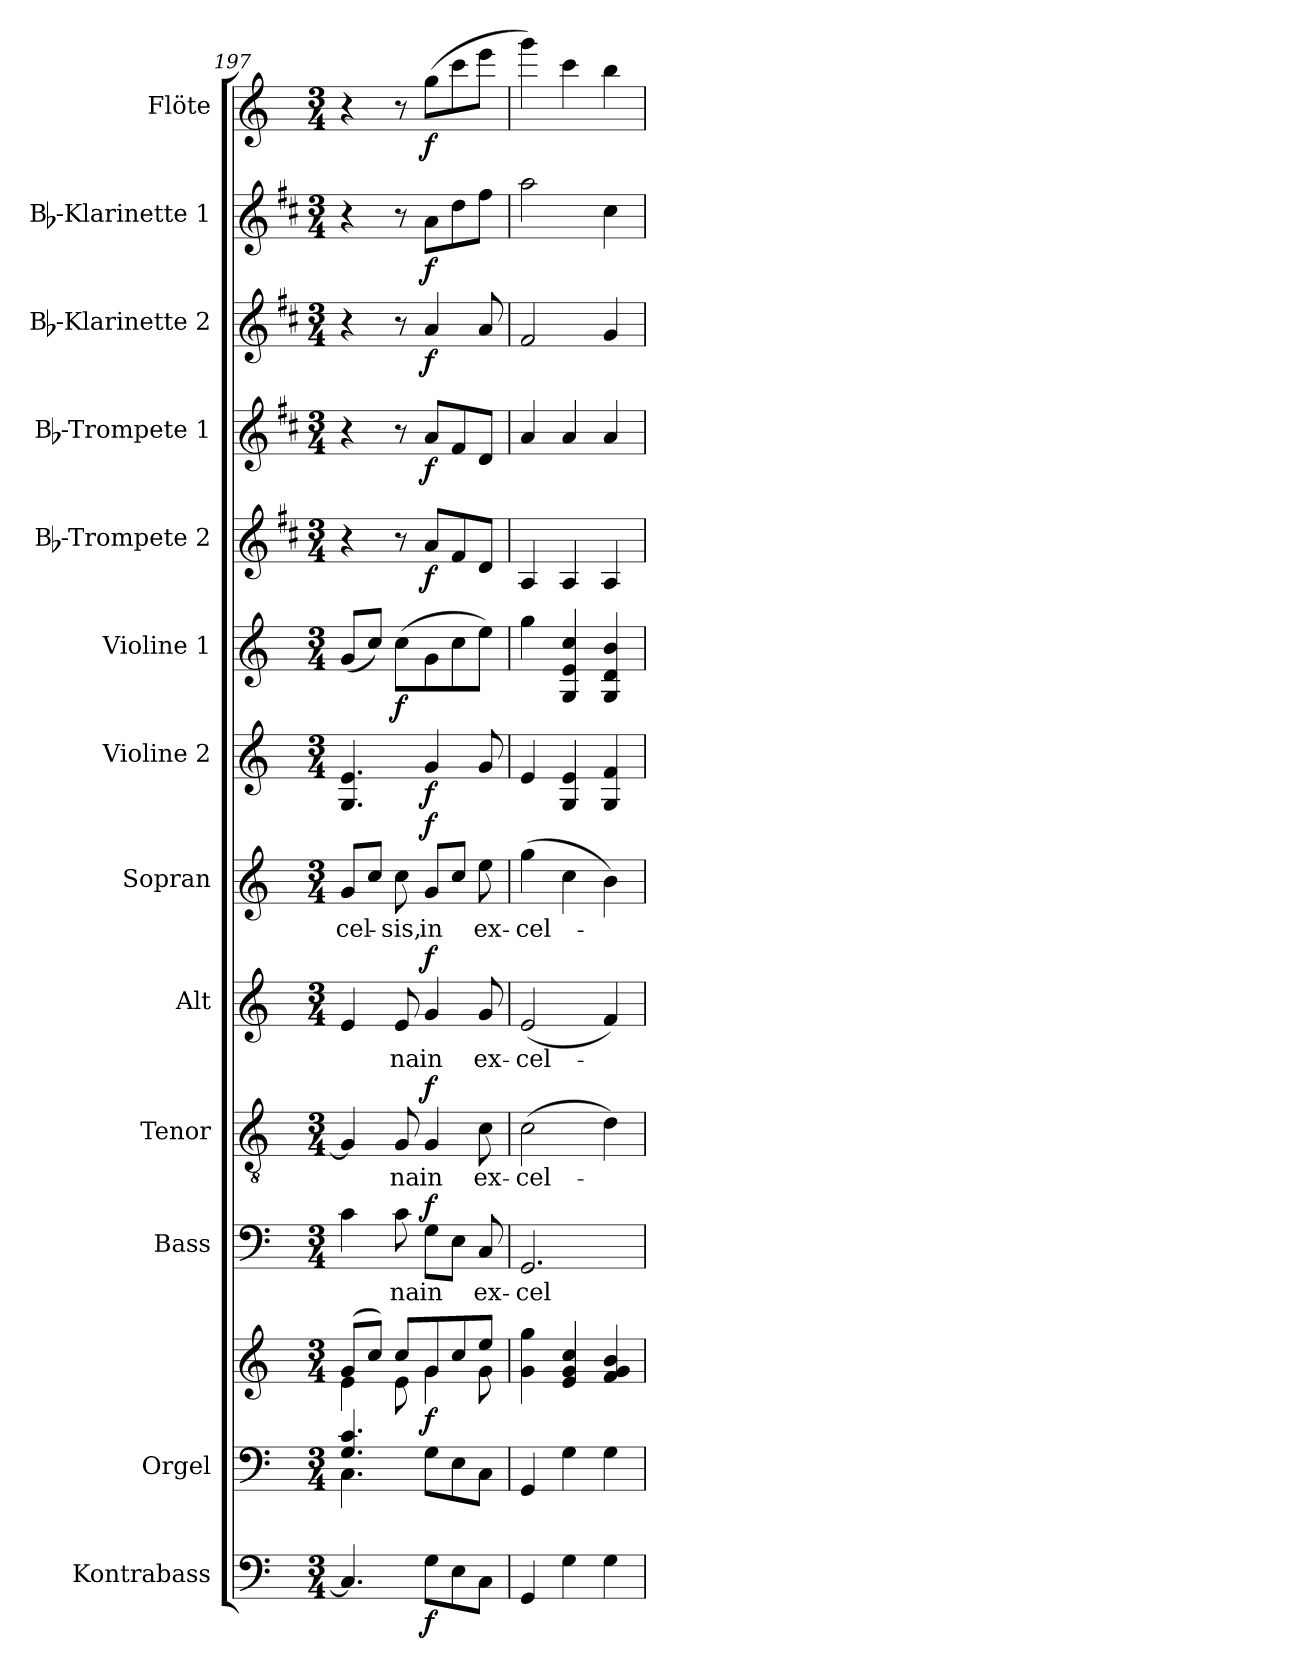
**kern	**dynam	**kern	**kern	**dynam	**kern	**text	**dynam	**kern	**text	**dynam	**kern	**text	**dynam	**kern	**text	**dynam	**kern	**dynam	**kern	**dynam	**kern	**dynam	**kern	**dynam	**kern	**dynam	**kern	**dynam	**kern	**dynam
*part13	*part13	*part12	*part12	*part12	*part11	*part11	*part11	*part10	*part10	*part10	*part9	*part9	*part9	*part8	*part8	*part8	*part7	*part7	*part6	*part6	*part5	*part5	*part4	*part4	*part3	*part3	*part2	*part2	*part1	*part1
*staff14	*staff14	*staff13	*staff12	*staff12/13	*staff11	*staff11	*staff11	*staff10	*staff10	*staff10	*staff9	*staff9	*staff9	*staff8	*staff8	*staff8	*staff7	*staff7	*staff6	*staff6	*staff5	*staff5	*staff4	*staff4	*staff3	*staff3	*staff2	*staff2	*staff1	*staff1
*I"Kontrabass	*	*I"Orgel	*	*	*I"Bass	*	*	*I"Tenor	*	*	*I"Alt	*	*	*I"Sopran	*	*	*I"Violine 2	*	*I"Violine 1	*	*I"Bb-Trompete 2	*	*I"Bb-Trompete 1	*	*I"Bb-Klarinette 2	*	*I"Bb-Klarinette 1	*	*I"Flöte	*
*I'Kb.	*	*I'Org.	*	*	*I'B.	*	*	*I'T.	*	*	*I'A.	*	*	*I'S.	*	*	*I'Vl. 2	*	*I'Vl. 1	*	*I'Bb Trp. 2	*	*I'Bb Trp. 1	*	*I'Bb Kl. 2	*	*I'Bb Kl. 1	*	*I'Fl.	*
*clefF4	*	*clefF4	*clefG2	*	*clefF4	*	*	*clefGv2	*	*	*clefG2	*	*	*clefG2	*	*	*clefG2	*	*clefG2	*	*clefG2	*	*clefG2	*	*clefG2	*	*clefG2	*	*clefG2	*
*ITrd7c12	*	*	*	*	*	*	*	*	*	*	*	*	*	*	*	*	*	*	*	*	*ITrd1c2	*	*ITrd1c2	*	*ITrd1c2	*	*ITrd1c2	*	*	*
*k[]	*	*k[]	*k[]	*	*k[]	*	*	*k[]	*	*	*k[]	*	*	*k[]	*	*	*k[]	*	*k[]	*	*k[]	*	*k[]	*	*k[]	*	*k[]	*	*k[]	*
*C:	*	*C:	*C:	*	*C:	*	*	*C:	*	*	*C:	*	*	*C:	*	*	*C:	*	*C:	*	*C:	*	*C:	*	*C:	*	*C:	*	*C:	*
*M3/4	*	*M3/4	*M3/4	*	*M3/4	*	*	*M3/4	*	*	*M3/4	*	*	*M3/4	*	*	*M3/4	*	*M3/4	*	*M3/4	*	*M3/4	*	*M3/4	*	*M3/4	*	*M3/4	*
=197	=197	=197	=197	=197	=197	=197	=197	=197	=197	=197	=197	=197	=197	=197	=197	=197	=197	=197	=197	=197	=197	=197	=197	=197	=197	=197	=197	=197	=197	=197
*	*	*^	*^	*	*	*	*	*	*	*	*	*	*	*	*	*	*	*	*	*	*	*	*	*	*	*	*	*	*	*
!	!	!	!	!	!	!	!	!	!	!	!	!	!	!	!	!	!LO:LY:b	!	!	!	!	!	!	!	!	!	!	!	!	!	!	!
4.CC/]	.	4.G/ 4.c/	4.C\	(8g/L	4e\	.	4c\	.	.	4G/]	.	.	4e/	.	.	8g/L	-cel-	.	4.G/ 4.e/	.	(<8g/L	.	4r	.	4r	.	4r	.	4r	.	4r	.
.	.	.	.	8cc/J)	.	.	.	.	.	.	.	.	.	.	.	8cc/J	.	.	.	.	8cc/J)	.	.	.	.	.	.	.	.	.	.	.
!	!	!	!	!	!	!	!	!LO:LY:b	!	!	!LO:LY:b	!	!	!LO:LY:b	!	!	!LO:LY:b	!	!	!	!	!LO:DY:b	!	!	!	!	!	!	!	!	!	!
.	.	.	.	8cc/L	8e\	.	8c\	-na	.	8G/	-na	.	8e/	-na	.	8cc\	-sis,	.	.	.	(>8cc\L	f	8r	.	8r	.	8r	.	8r	.	8r	.
!	!LO:DY:b	!	!	!	!	!LO:DY:b	!	!LO:LY:b	!LO:DY:a	!	!LO:LY:b	!LO:DY:a	!	!LO:LY:b	!LO:DY:a	!	!LO:LY:b	!LO:DY:a	!	!LO:DY:b	!	!	!	!LO:DY:b	!	!LO:DY:b	!	!LO:DY:b	!	!LO:DY:b	!	!LO:DY:b
8GG\L	f	8G\L	4.C\yy	8g/	4g\	f	8G\L	in	f	4G/	in	f	4g/	in	f	8g/L	in	f	4g/	f	8g\	.	8g/L	f	8g/L	f	4g/	f	8g\L	f	(>8gg\L	f
8EE\	.	8E\	.	8cc/	.	.	8E\J	.	.	.	.	.	.	.	.	8cc/J	.	.	.	.	8cc\	.	8e/	.	8e/	.	.	.	8cc\	.	8ccc\	.
!	!	!	!	!	!	!	!	!LO:LY:b	!	!	!LO:LY:b	!	!	!LO:LY:b	!	!	!LO:LY:b	!	!	!	!	!	!	!	!	!	!	!	!	!	!	!
8CC\J	.	8C\J	.	8ee/J	8g\	.	8C/	ex-	.	8c\	ex-	.	8g/	ex-	.	8ee\	ex-	.	8g/	.	8ee\J)	.	8c/J	.	8c/J	.	8g/	.	8ee\J	.	8eee\J	.
*	*	*v	*v	*	*	*	*	*	*	*	*	*	*	*	*	*	*	*	*	*	*	*	*	*	*	*	*	*	*	*	*	*
=198	=198	=198	=198	=198	=198	=198	=198	=198	=198	=198	=198	=198	=198	=198	=198	=198	=198	=198	=198	=198	=198	=198	=198	=198	=198	=198	=198	=198	=198	=198	=198
!	!	!	!	!	!	!	!LO:LY:b	!	!	!LO:LY:b	!	!	!LO:LY:b	!	!	!LO:LY:b	!	!	!	!	!	!	!	!	!	!	!	!	!	!	!
*	*	*	*v	*v	*	*	*	*	*	*	*	*	*	*	*	*	*	*	*	*	*	*	*	*	*	*	*	*	*	*	*
4GGG/	.	4GG/	4g\ 4gg\	.	2.GG/	-cel-	.	(>2c\	-cel-	.	(<2e/	-cel-	.	(>4gg\	-cel-	.	4e/	.	4gg\	.	4G/	.	4g/	.	2e/	.	2gg\	.	4ggg\)	.
4GG\	.	4G\	4e/ 4g/ 4cc/	.	.	.	.	.	.	.	.	.	.	4cc\	.	.	4G/ 4e/	.	4G/ 4e/ 4cc/	.	4G/	.	4g/	.	.	.	.	.	4ccc\	.
4GG\	.	4G\	4f/ 4g/ 4b/	.	.	.	.	4d\)	.	.	4f/)	.	.	4b\)	.	.	4G/ 4f/	.	4G/ 4d/ 4b/	.	4G/	.	4g/	.	4f/	.	4b\	.	4bb\	.
=	=	=	=	=	=	=	=	=	=	=	=	=	=	=	=	=	=	=	=	=	=	=	=	=	=	=	=	=	=	=
*-	*-	*-	*-	*-	*-	*-	*-	*-	*-	*-	*-	*-	*-	*-	*-	*-	*-	*-	*-	*-	*-	*-	*-	*-	*-	*-	*-	*-	*-	*-
